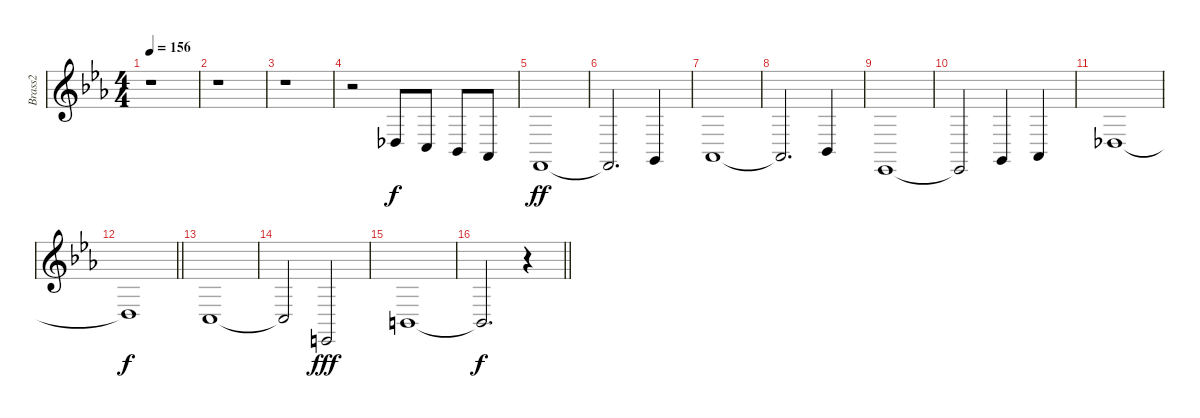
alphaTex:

\track ("Brass2" "Brass2") {instrument trombone}
\staff {score}
\tuning (D4 A3 F3 C3 G2 C2) {hide}
\ts (4 4)
\tempo 156
\clef g2
\ks cminor
r.1{dy f} |
r.1 |
r.1 |
r.2 1.4.8 0.4.8 3.5.8 1.5.8 |
5.6.1{dy ff} |
5.6{t}.2{d} 0.5.4 |
1.5.1 |
1.5{t}.2{d} 3.5.4 |
3.6.1 |
3.6{t}.2 0.5.4 1.5.4 |
1.4.1 |
\barLineRight lightlight
1.4{t}.1{dy f} |
0.4.1 |
0.4{t}.2 4.6.2{dy fff} |
4.5.1 |
\barLineRight lightlight
4.5{t}.2{d dy f} r.4
